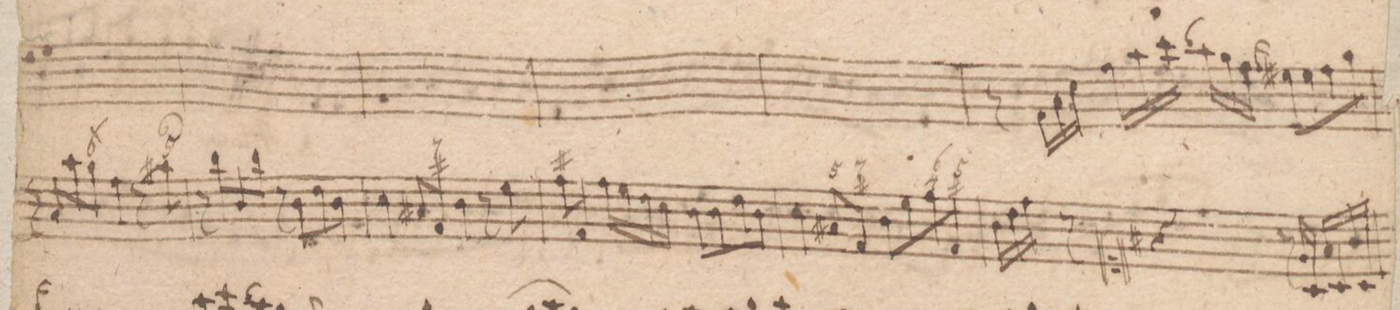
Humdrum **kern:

**kern	**fb
*I"Organo	*
*clefF4	*
*k[f#]	*
*met(c)	*
*M4/4	*
8r	.
8C/L	.
8c\	.
8B\J	6|
4A\	.
8r	.
8c#X\	6 5
=15	=15
8r	.
8d\L	.
8D/	.
8d\J	.
8r	.
8D\L	.
8F#\	.
8D\J	.
=16	=16
4E\	.
8C#X/L	.
8AA/J	7 #
4D\	.
8r	.
8G\	.
=17	=17
8A/L	#
8AA\J	.
16A\LL	.
16G\	.
16F#\	.
16E\JJ	.
8D\L	.
8D\	.
8F#\	.
8D\J	.
=18	=18
4E\	.
8C#X/L	5
8AA/J	7 #
8D\L	.
8G\	.
8A\	6 4
8AA/J	5 #
=19	=19
*Xtuplet	*
24D\LL	.
24F#\	.
24A\JJ	.
8r	.
*clefC1	*
4r	.
8r	.
16e/LL	.
16A/JJ	.
16f#/LL	.
16A/	.
16g/	.
16A/JJ	.
=20	=20
*-	*-
